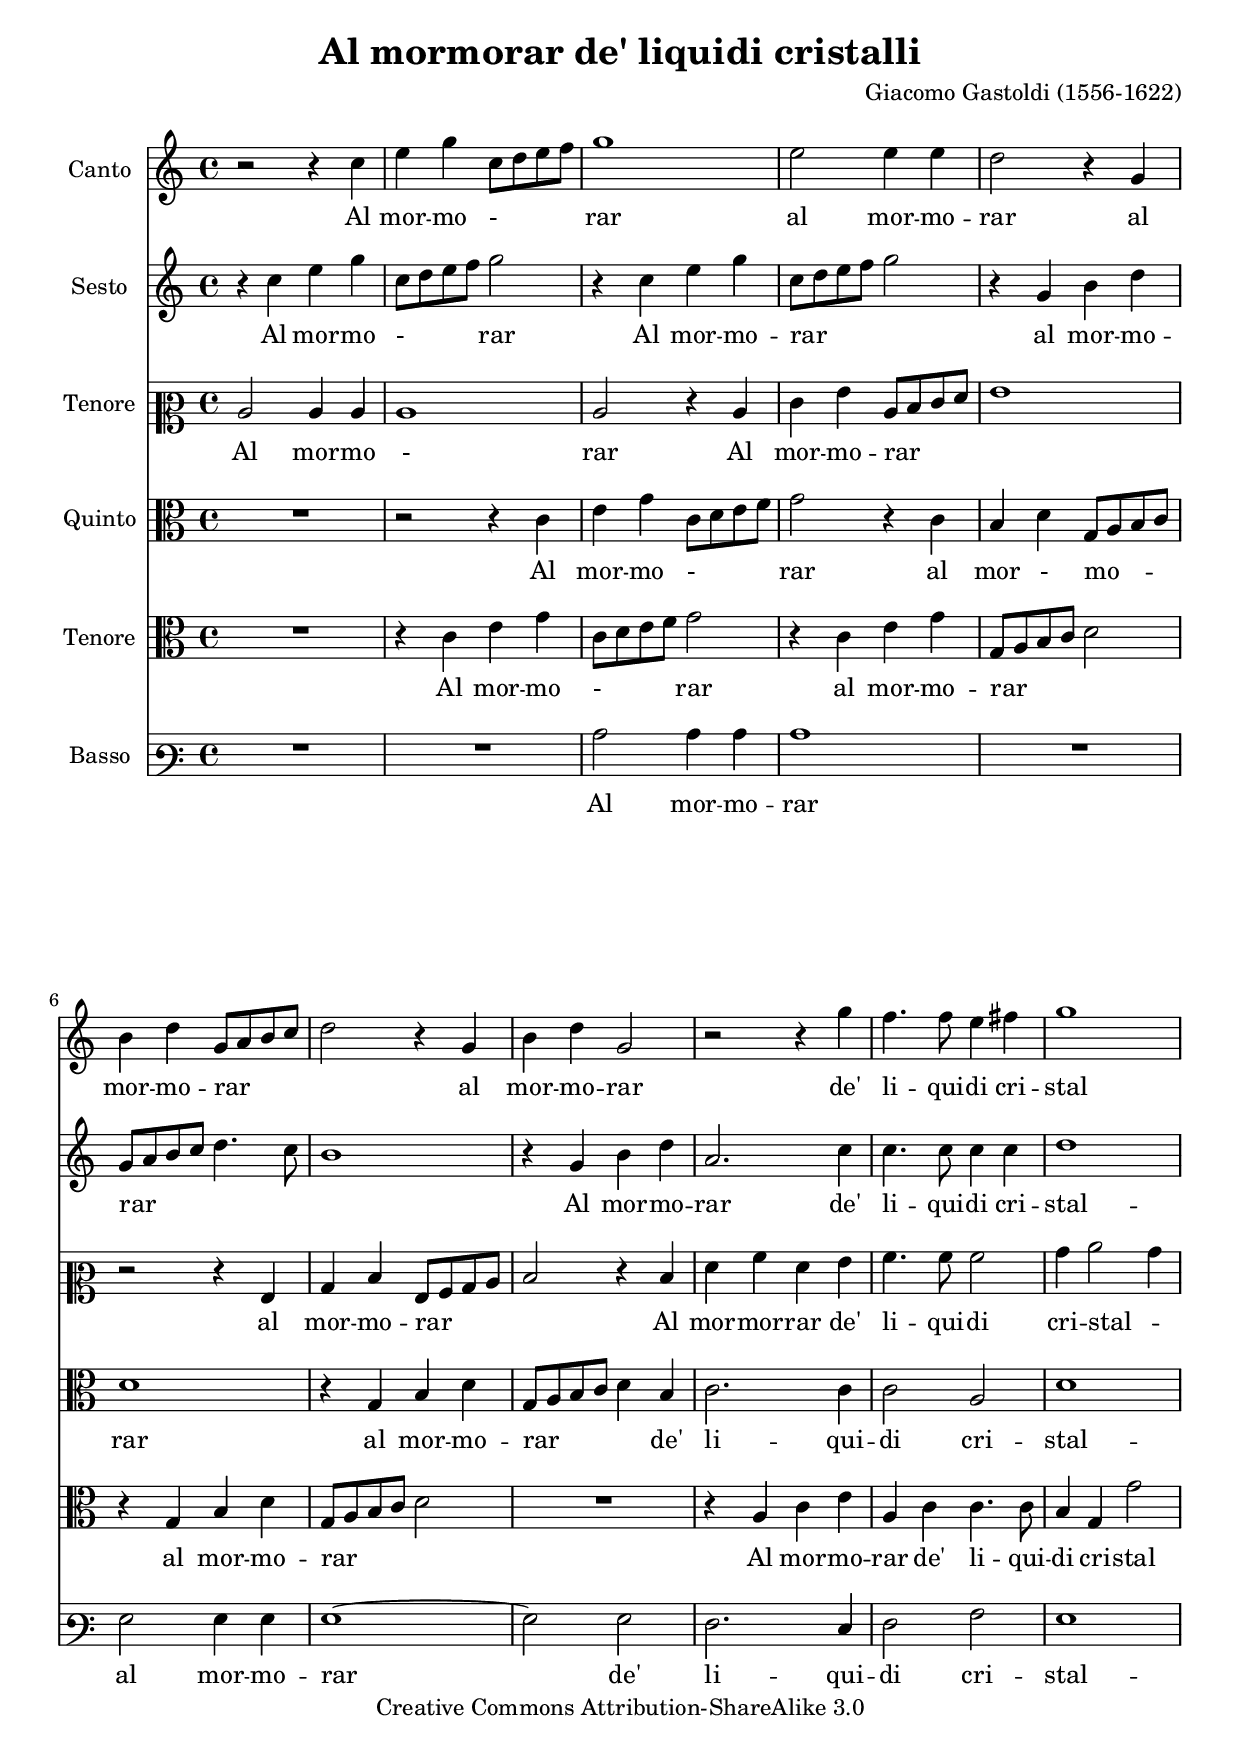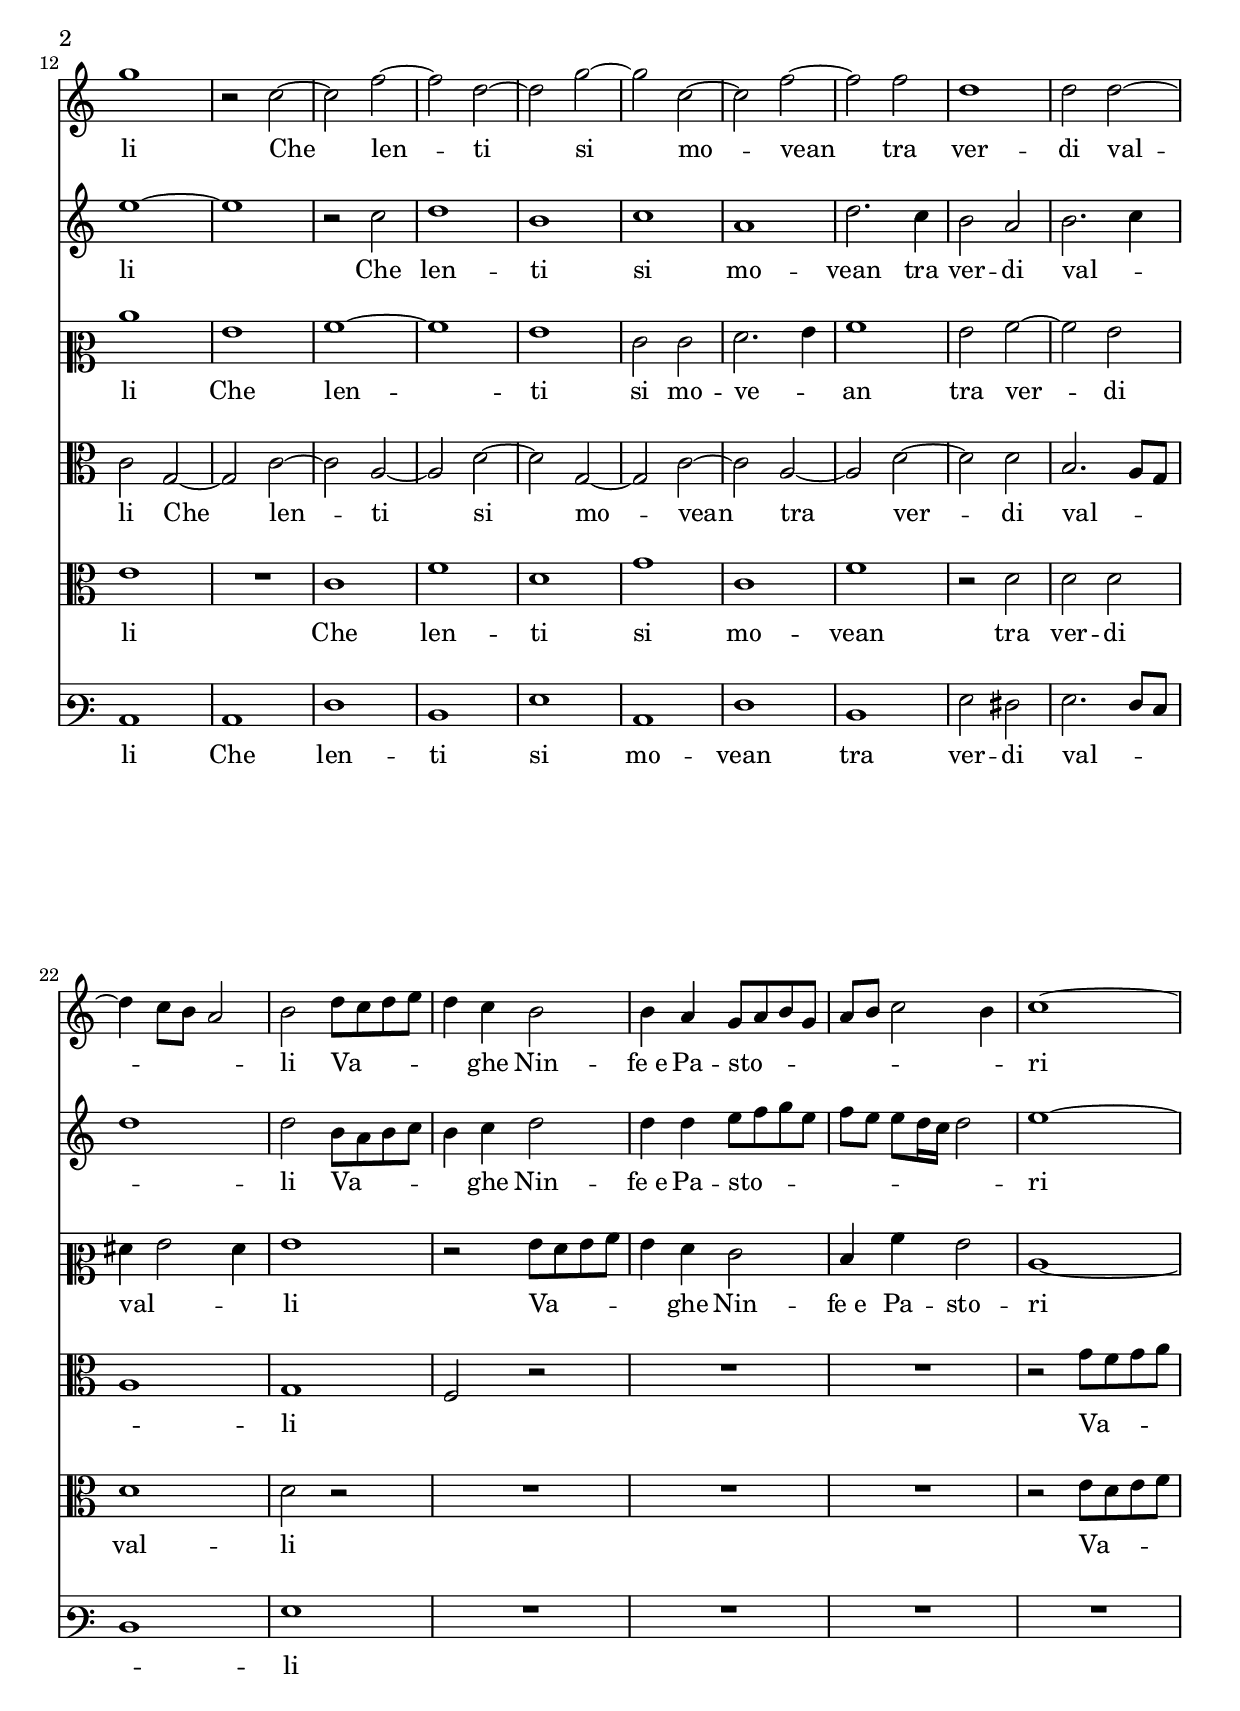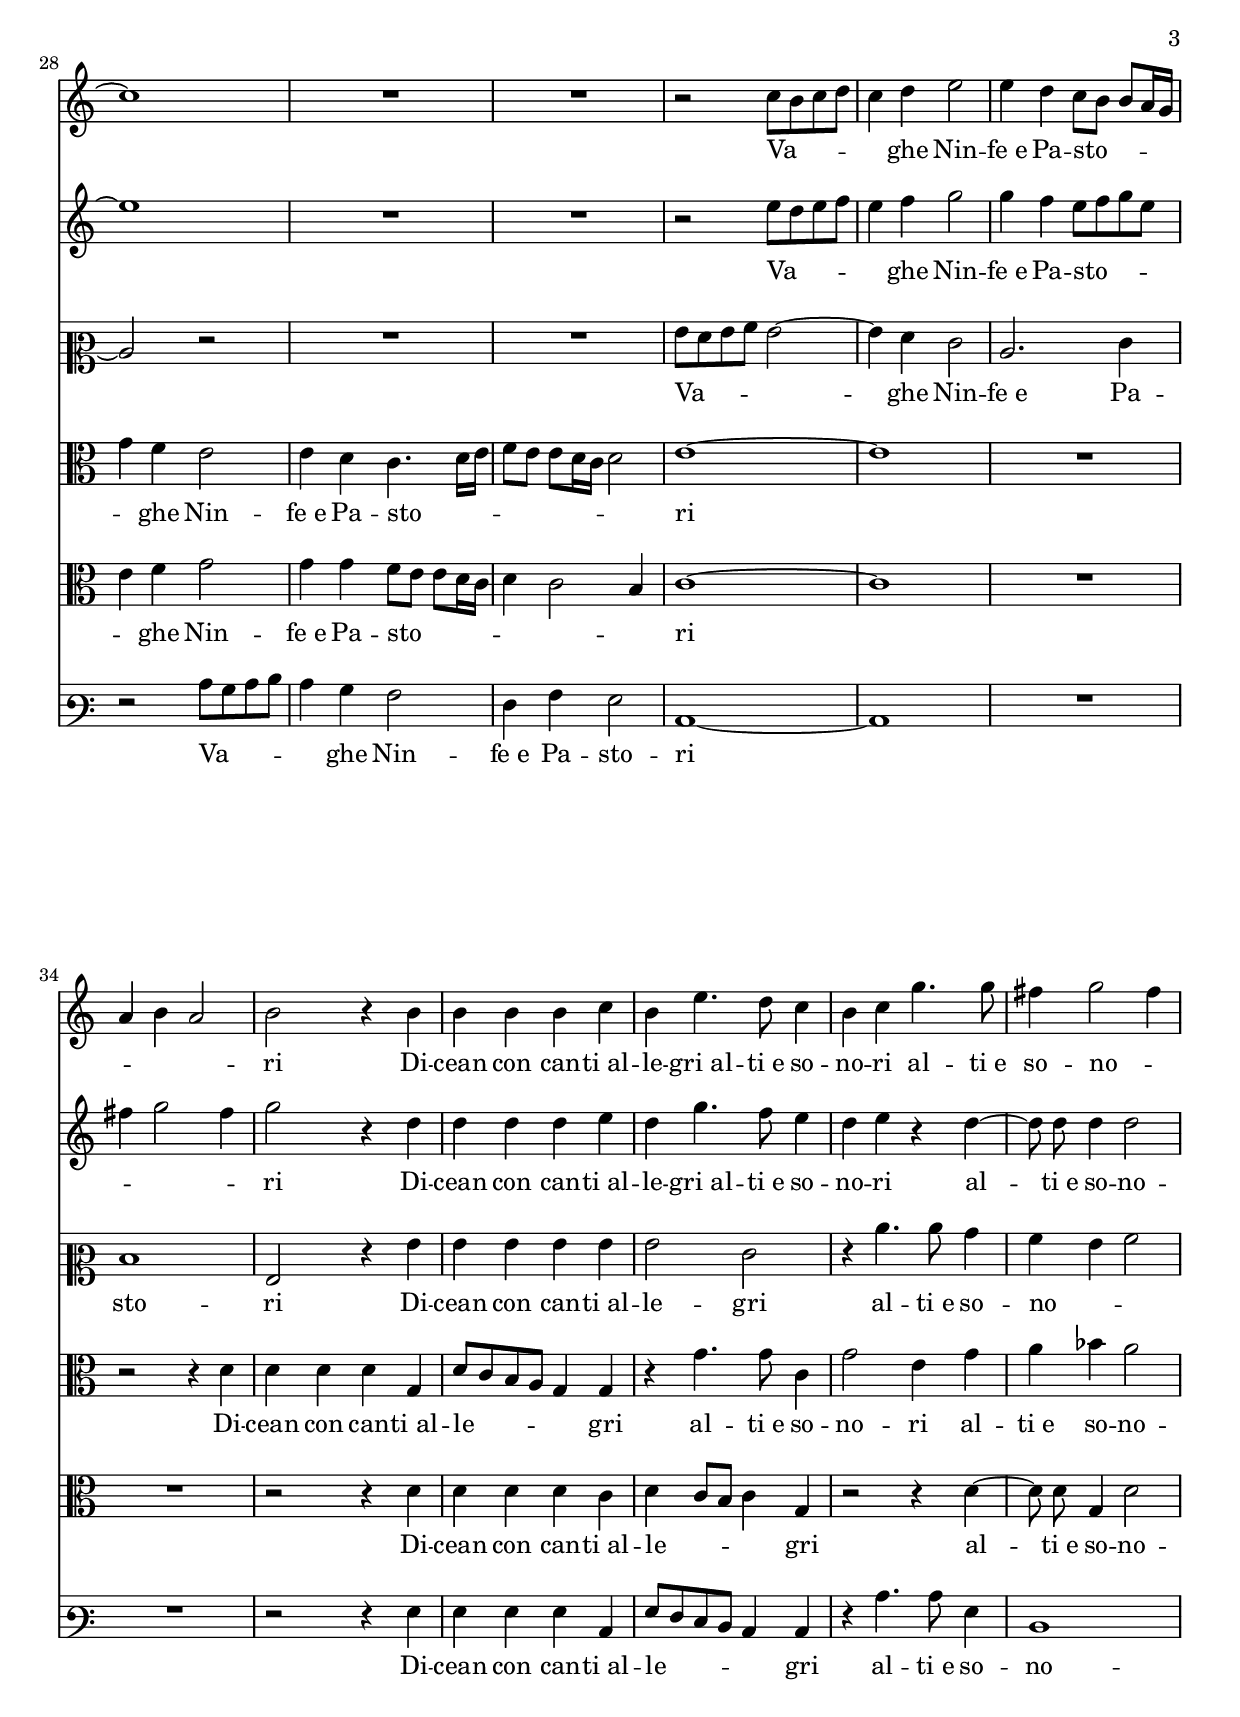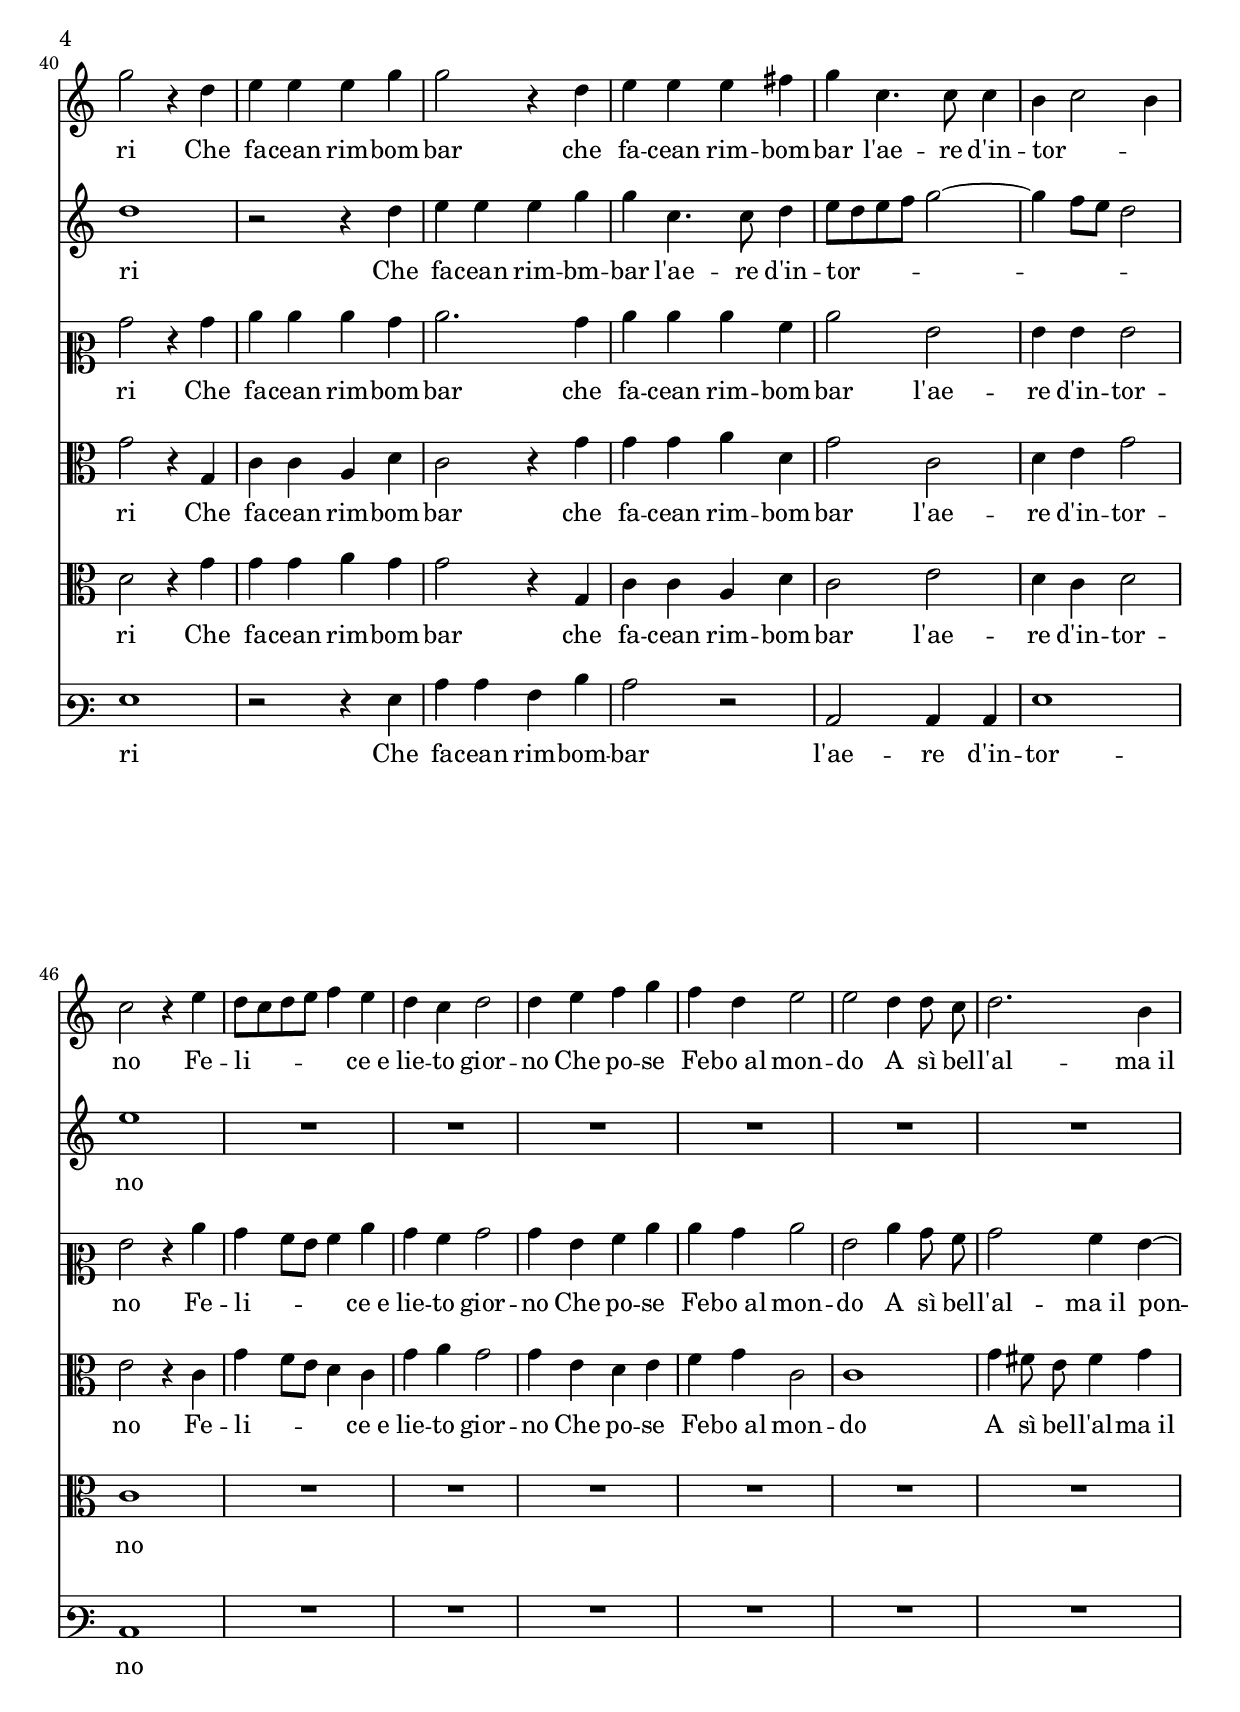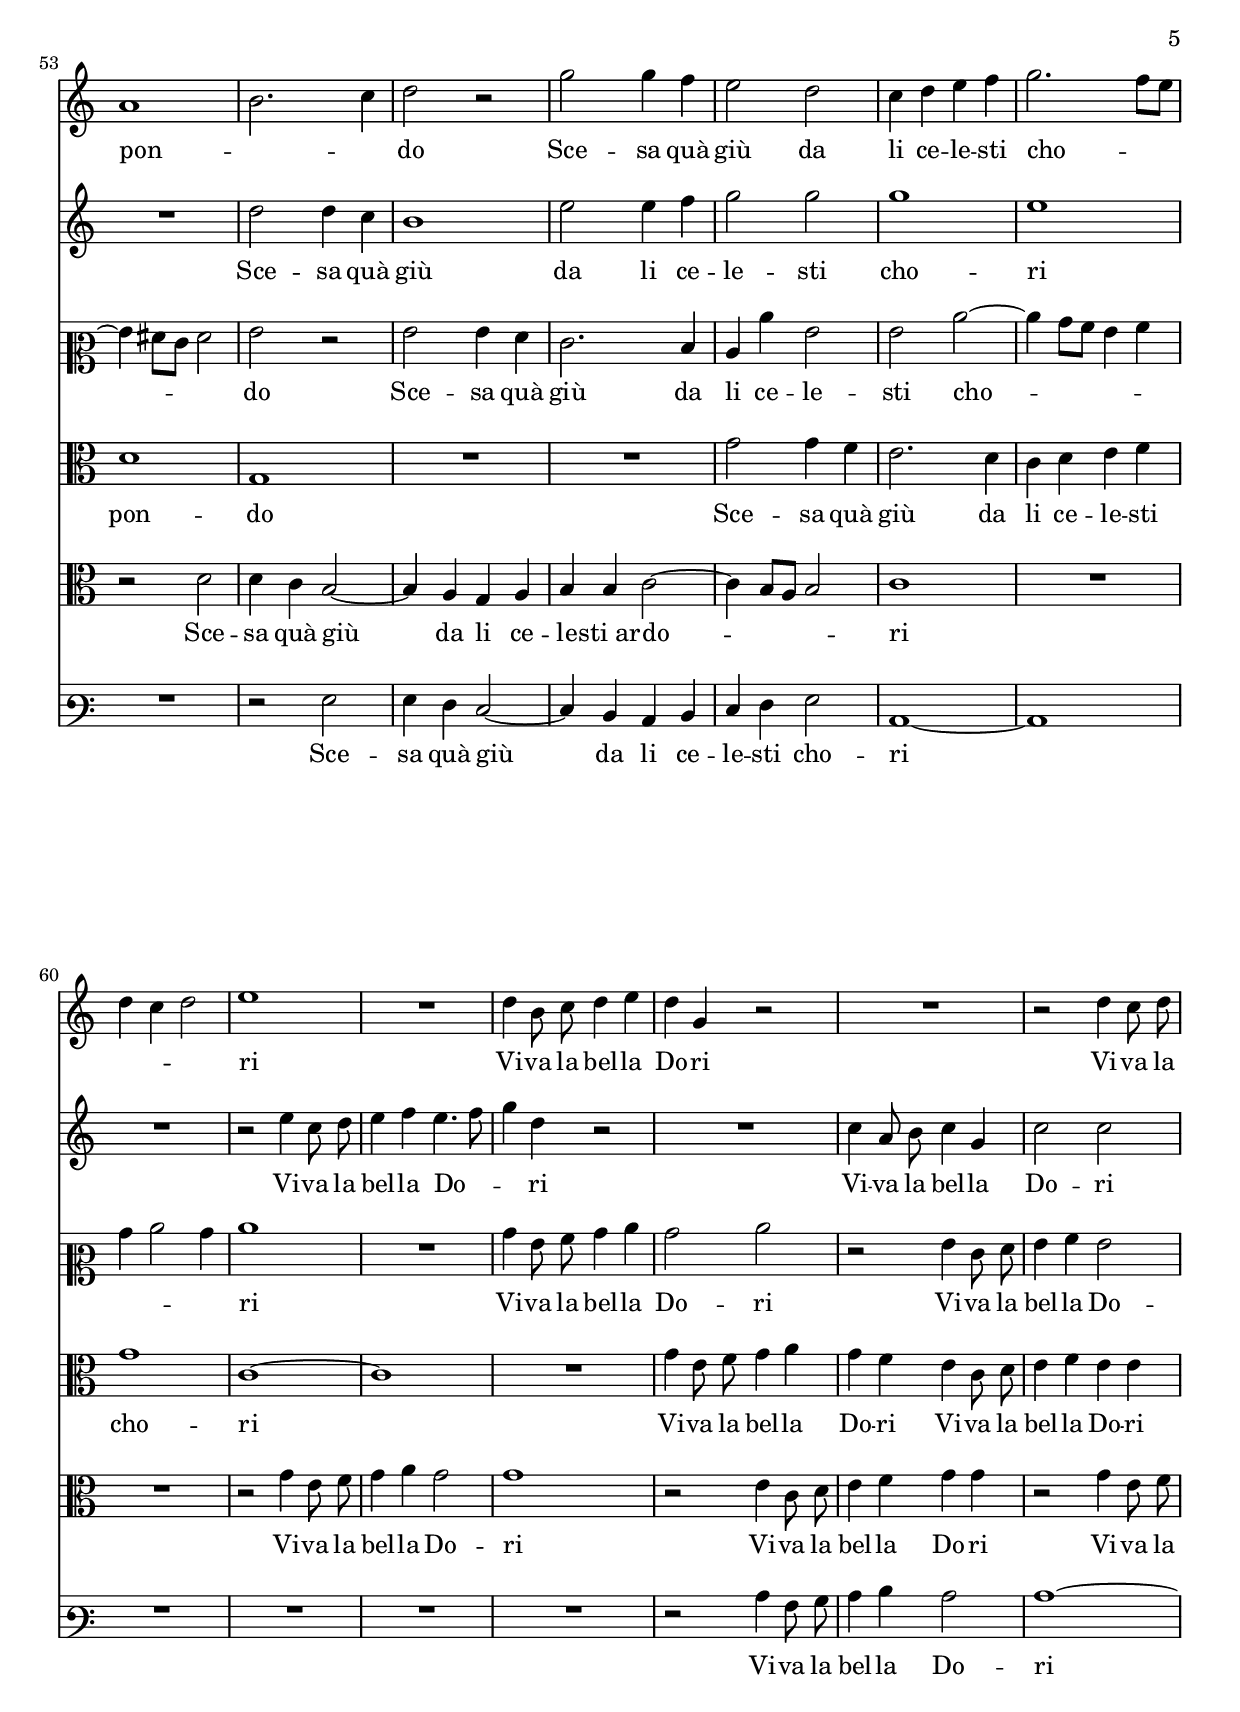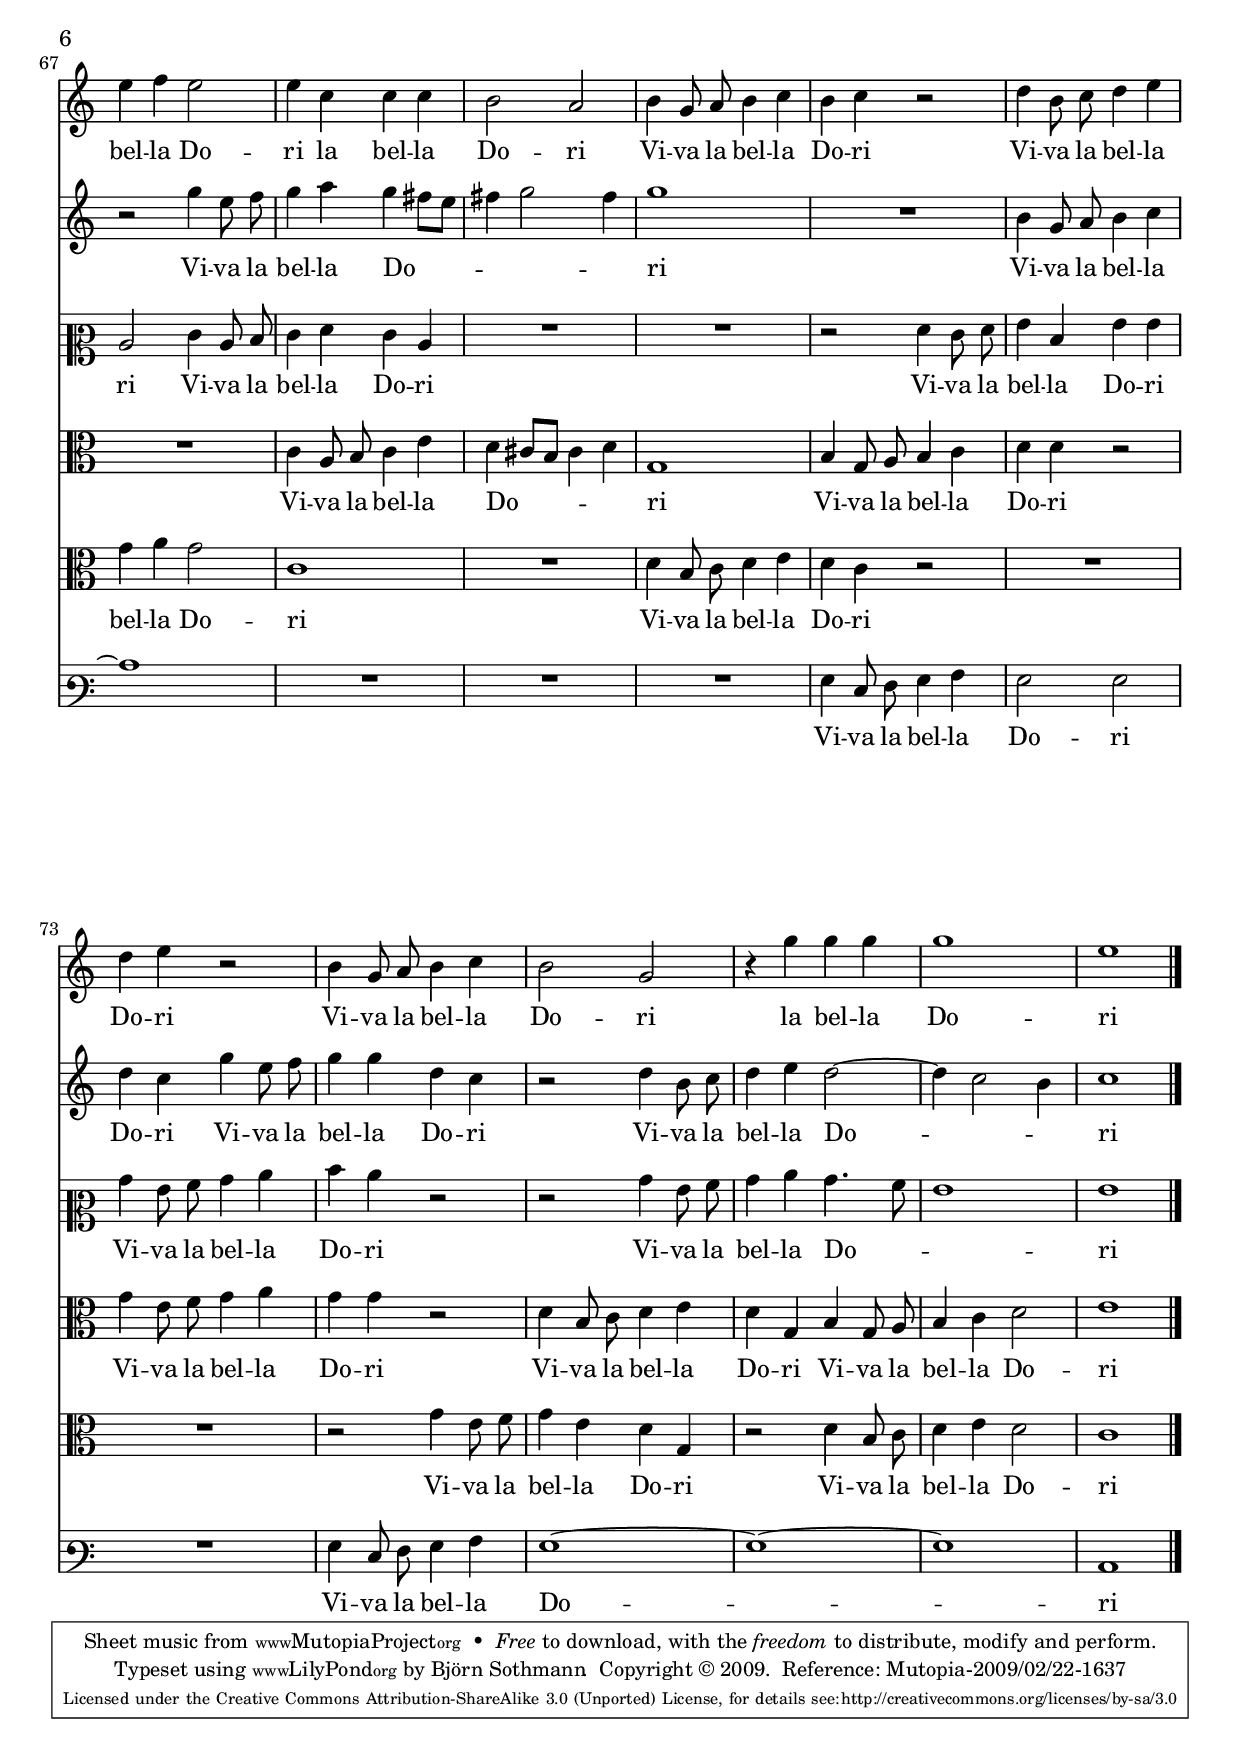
% Created on Sat Jan 24 12:42:55 CET 2009
\version "2.12.1"

\header {
	title = "Al mormorar de' liquidi cristalli"
	composer = "Giacomo Gastoldi (1556-1622)"
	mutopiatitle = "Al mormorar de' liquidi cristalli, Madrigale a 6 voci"
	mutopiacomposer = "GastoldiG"
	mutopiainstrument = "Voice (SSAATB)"
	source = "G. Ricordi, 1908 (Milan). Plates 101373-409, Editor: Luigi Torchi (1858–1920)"
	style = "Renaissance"
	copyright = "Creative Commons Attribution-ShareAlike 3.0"
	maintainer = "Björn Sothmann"
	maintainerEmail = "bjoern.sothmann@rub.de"
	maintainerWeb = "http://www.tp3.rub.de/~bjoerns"
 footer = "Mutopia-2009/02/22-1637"
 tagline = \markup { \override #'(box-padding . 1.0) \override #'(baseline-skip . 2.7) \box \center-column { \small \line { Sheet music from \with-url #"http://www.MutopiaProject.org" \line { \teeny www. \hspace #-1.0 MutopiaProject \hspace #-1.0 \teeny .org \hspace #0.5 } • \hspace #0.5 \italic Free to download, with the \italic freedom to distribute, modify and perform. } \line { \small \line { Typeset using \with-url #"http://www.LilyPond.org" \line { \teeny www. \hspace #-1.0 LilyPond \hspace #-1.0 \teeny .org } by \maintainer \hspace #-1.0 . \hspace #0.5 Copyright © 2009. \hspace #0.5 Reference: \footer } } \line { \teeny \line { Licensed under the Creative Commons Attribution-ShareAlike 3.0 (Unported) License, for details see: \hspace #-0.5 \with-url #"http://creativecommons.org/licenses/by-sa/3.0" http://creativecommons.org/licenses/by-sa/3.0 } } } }
}

\include "deutsch.ly"

verseCan= \lyricmode {
Al mor -- mo - rar al mor -- mo -- rar al mor -- mo -- rar al mor -- mo -- rar de' li -- qui -- di cri -- stal li Che len -- ti si mo -- vean tra ver -- di val -- li Va -- ghe Nin -- fe_e Pa -- sto -- ri Va -- ghe Nin -- fe_e Pa -- sto -- ri Di -- cean con can -- ti_al -- le -- gri_al -- ti_e so -- no -- ri al -- ti_e so -- no -- ri Che fa -- cean rim -- bom -- bar che fa -- cean rim -- bom -- bar l'ae -- re d'in -- tor -- no Fe -- li -- ce_e lie -- to gior -- no Che po -- se Fe -- bo_al mon -- do A sì bel -- l'al -- ma_il pon -- do Sce -- sa quà giù da li ce -- le -- sti cho -- ri Vi -- va la bel -- la Do -- ri Vi -- va la bel -- la Do -- ri la bel -- la Do -- ri Vi -- va la bel -- la Do -- ri Vi -- va la bel -- la Do -- ri Vi -- va la bel -- la Do -- ri la bel -- la Do -- ri
}

verseSes= \lyricmode {
Al mor -- mo - rar Al mor -- mo -- rar al mor -- mo -- rar Al mor -- mo -- rar de' li -- qui -- di cri -- stal -- li Che len -- ti si mo -- vean tra ver -- di val -- li Va -- ghe Nin -- fe_e Pa -- sto -- ri Va -- ghe Nin -- fe_e Pa -- sto -- ri Di -- cean con can -- ti_al -- le -- gri_al -- ti_e so -- no -- ri al -- ti_e so -- no -- ri Che fa -- cean rim -- bm -- bar l'ae -- re d'in -- tor -- no Sce -- sa quà giù da li ce -- le -- sti cho -- ri Vi -- va la bel -- la Do -- ri Vi -- va la bel -- la Do -- ri Vi -- va la bel -- la Do -- ri Vi -- va la bel -- la Do -- ri Vi -- va la bel -- la Do -- ri Vi -- va la bel -- la Do -- ri
}

verseTen= \lyricmode {
Al mor -- mo - rar Al mor -- mo -- rar al mor -- mo -- rar Al mor -- mor -- rar de' li -- qui -- di cri -- stal -- li Che len -- ti si mo -- ve -- an tra ver -- di val -- li Va -- ghe Nin -- fe_e Pa -- sto -- ri Va -- ghe Nin -- fe_e Pa -- sto -- ri Di -- cean con can -- ti_al -- le -- gri al -- ti_e so -- no -- ri Che fa -- cean rim -- bom -- bar che fa -- cean rim -- bom -- bar l'ae -- re d'in -- tor -- no Fe -- li -- ce_e lie -- to gior -- no Che po -- se Fe -- bo_al mon -- do A sì bel -- l'al -- ma_il pon -- do Sce -- sa quà giù da li ce -- le -- sti cho -- ri Vi -- va la bel -- la Do -- ri Vi -- va la bel -- la Do -- ri Vi -- va la bel -- la Do -- ri Vi -- va la bel -- la Do -- ri Vi -- va la bel -- la Do -- ri Vi -- va la bel -- la Do -- ri
}

verseQuin= \lyricmode {
Al mor -- mo - rar al mor - mo -- rar al mor -- mo -- rar de' li -- qui -- di cri -- stal -- li Che len -- ti si mo -- vean tra ver -- di val -- li Va -- ghe Nin -- fe_e Pa -- sto -- ri Di -- cean con can -- ti_al -- le -- gri al -- ti_e so -- no -- ri al -- ti_e so -- no -- ri Che fa -- cean rim -- bom -- bar che fa -- cean rim -- bom -- bar l'ae -- re d'in -- tor -- no Fe -- li -- ce_e lie -- to gior -- no Che po -- se Fe -- bo_al mon -- do A sì bel -- l'al -- ma_il pon -- do Sce -- sa quà giù da li ce -- le -- sti cho -- ri Vi -- va la bel -- la Do -- ri Vi -- va la bel -- la Do -- ri Vi -- va la bel -- la Do -- ri Vi -- va la bel -- la Do -- ri Vi -- va la bel -- la Do -- ri Vi -- va la bel -- la Do -- ri Vi -- va la bel -- la Do -- ri
}

verseTenII= \lyricmode {
Al mor -- mo - rar al mor -- mo -- rar al mor -- mo -- rar Al mor -- mo -- rar de' li -- qui -- di cri -- stal li Che len -- ti si mo -- vean tra ver -- di val -- li Va -- ghe Nin -- fe_e Pa -- sto -- ri Di -- cean con can -- ti_al -- le -- gri al -- ti_e so -- no -- ri Che fa -- cean rim -- bom -- bar che fa -- cean rim -- bom -- bar l'ae -- re d'in -- tor -- no Sce -- sa quà giù da li ce -- le -- sti_ar -- do -- ri Vi -- va la bel -- la Do -- ri Vi -- va la bel -- la Do -- ri Vi -- va la bel -- la Do -- ri Vi -- va la bel -- la Do -- ri Vi -- va la bel -- la Do -- ri Vi -- va la bel -- la Do -- ri
}

verseBas= \lyricmode {
Al mor -- mo -- rar al mor -- mo -- rar de' li -- qui -- di cri -- stal -- li Che len -- ti si mo -- vean tra ver -- di val -- li Va -- ghe Nin -- fe_e Pa -- sto -- ri Di -- cean con can -- ti_al -- le -- gri al -- ti_e so -- no -- ri Che fa -- cean rim -- bom -- bar l'ae -- re d'in -- tor -- no Sce -- sa quà giù da li ce -- le -- sti cho -- ri Vi -- va la bel -- la Do -- ri Vi -- va la bel -- la Do -- ri Vi -- va la bel -- la Do -- ri
}


staffCanto = \new Staff  {
	\time 4/4
	\override Score.MetronomeMark #'stencil = ##f
	\tempo 4 = 120 
	\set Staff.instrumentName="Canto"
	\set Staff.midiInstrument="oboe"
	\key c \major
	\clef treble
	\relative c'' { 	
		\context Voice = "melodyCan" {
			\dynamicUp
			\autoBeamOff
			r2 r4 c |
			e g c,8[ d e f] |
			g1 |
			e2 e4 e |
			d2 r4 g, |
			h d g,8[\melisma a h c] |
			d2\melismaEnd r4 g, |
			h d g,2 |
			r2 r4 g' |
			f4. f8 e4 fis |
			g1 |
			g |
			r2 c,~ |
			c f~ |
			f d~ |
			d g~ |
			g c,~ |
			c f~ |
			f f |
			d1 |
			d2 d~ |
			d4\melisma c8[ h] a2\melismaEnd |
			h2 d8[\melisma c d e] |
			d4\melismaEnd c h2 |
			h4 a g8[\melisma a h g] |
			a[ h] c2 h4\melismaEnd |
			c1~ |
			c |
			R1*2 |
			r2 c8[\melisma h c d] |
			c4\melismaEnd d e2 |
			e4 d c8[\melisma h] h[ a16 g] |
			a4 h a2\melismaEnd |
			h2 r4 h |
			h h h c |
			h e4. d8 c4 |
			h c g'4. g8 |
			fis4 g2\melisma fis4\melismaEnd |
			g2 r4 d |
			e e e g |
			g2 r4 d |
			e e e fis |
			g c,4. c8 c4 |
			h\melisma c2 h4\melismaEnd |
			c2 r4 e |
			d8[\melisma c d e] f4\melismaEnd e |
			d c d2 |
			d4 e f g |
			f d e2 |
			e d4 d8 c |
			d2. h4 |
			a1\melisma |
			h2. c4\melismaEnd |
			d2 r |
			g g4 f |
			e2 d |
			c4 d e f |
			g2.\melisma f8[ e] |
			d4 c d2\melismaEnd |
			e1 |
			R1 |
			d4 h8 c d4 e |
			d g, r2 |
			R1 |
			r2 d'4 c8 d |
			e4 f e2 |
			e4 c c c |
			h2 a |
			h4 g8 a h4 c |
			h c r2 |
			d4 h8 c d4 e |
			d e r2 |
			h4 g8 a h4 c |
			h2 g |
			r4 g' g g |
			g1 |
			e |
		}

	\bar "|."
	}

}
staffSesto = \new Staff  {
	\set Staff.instrumentName="Sesto"
	\set Staff.midiInstrument="oboe"
	\key c \major
	\clef treble
	\relative c'' { 	
		\context Voice = "melodySes" {
			\dynamicUp
			\autoBeamOff
			r4 c e g |
			c,8[ d e f] g2 |
			r4 c, e g |
			c,8[\melisma d e f] g2\melismaEnd |
			r4 g, h d |
			g,8[\melisma a h c] d4. c8 |
			h1\melismaEnd |
			r4 g h d |
			a2. c4 |
			c4. c8 c4 c |
			d1 |
			e1~ |
			e1 |
			r2 c |
			d1 |
			h |
			c |
			a1 |
			d2. c4 |
			h2 a |
			h2.\melisma c4 |
			d1\melismaEnd |
			d2 h8[\melisma a h c] |
			h4\melismaEnd c d2 |
			d4 d e8[\melisma f g e] |
			f[ e] e[ d16 c] d2\melismaEnd |
			e1~ |
			e |
			R1*2 |
			r2 e8[\melisma d e f] |
			e4\melismaEnd f g2 |
			g4 f e8[\melisma f g e] |
			fis4 g2 fis4\melismaEnd |
			g2 r4 d |
			d d d e |
			d g4. f8 e4 |
			d4 e r d~ |
			d8 d d4 d2 |
			d1 |
			r2 r4 d |
			e e e g |
			g c,4. c8 d4 |
			e8[\melisma d e f] g2~ |
			g4 f8[ e] d2\melismaEnd |
			e1 |
			R1*7 |
			d2 d4 c |
			h1 |
			e2 e4 f |
			g2 g |
			g1 |
			e |
			R1 |
			r2 e4 c8 d |
			e4 f e4.\melisma f8 |
			g4\melismaEnd d r2 |
			R1 |
			c4 a8 h c4 g |
			c2 c |
			r g'4 e8 f |
			g4 a g\melisma fis8[ e] |
			fis4 g2 fis4\melismaEnd |
			g1 |
			R1 |
			h,4 g8 a h4 c |
			d c g'4 e8 f |
			g4 g d c |
			r2 d4 h8 c |
			d4 e d2~\melisma |
			d4 c2 h4\melismaEnd |
			c1 |
		}

	\bar "|."
	}

}
staffTenore = \new Staff  {
	\set Staff.instrumentName="Tenore"
	\set Staff.midiInstrument="oboe"
	\key c \major
	\clef mezzosoprano
	\relative c' { 	
		\context Voice = "melodyTen" {
			\dynamicUp
			\autoBeamOff
			c2 c4 c |
			c1 |
			c2 r4 c |
			e g c,8[\melisma d e f] |
			g1\melismaEnd |
			r2 r4 g, |
			h d g,8[\melisma a h c] |
			d2\melismaEnd r4 d |
			f a f g |
			a4. a8 a2 |
			h4 c2\melisma h4\melismaEnd |
			c1 |
			g |
			a~ |
			a |
			g |
			e2 e |
			f2.\melisma g4\melismaEnd |
			a1 |
			g2 a~ |
			a g |
			fis4\melisma g2 fis4\melismaEnd |
			g1 |
			r2 g8[\melisma f g a] |
			g4\melismaEnd f e2 |
			d4 a' g2 |
			c,1~ |
			c2 r |
			R1*2 |
			g'8[\melisma f g a] g2~ |
			g4\melismaEnd f e2 |
			c2. e4 |
			d1 |
			g,2 r4 g' |
			g g g g |
			g2 e |
			r4 c'4. c8 h4 |
			a\melisma g a2\melismaEnd |
			h r4 h |
			c c c h |
			c2. h4 |
			c c c a |
			c2 g |
			g4 g g2 |
			g r4 c |
			h\melisma a8[ g] a4\melismaEnd c4 |
			h a h2 |
			h4 g a c |
			c h c2 |
			g c4 h8 a |
			h2 a4 g~ |
			g\melisma fis8[ e] fis2\melismaEnd |
			g r |
			g g4 f |
			e2. d4 |
			c4 c 'g2 |
			g c~\melisma |
			c4 h8[ a] g4 a |
			h c2 h4\melismaEnd |
			c1 |
			R1 |
			h4 g8 a h4 c |
			h2 c |
			r2 g4 e8 f |
			g4 a g2 |
			c, e4 c8 d |
			e4 f e c |
			R1*2 |
			r2 f4 e8 f |
			g4 d g g |
			h g8 a h4 c |
			d c r2 |
			r h4 g8 a |
			h4 c h4.\melisma a8 |
			g1\melismaEnd |
			g |
		}

	\bar "|."
	}

}
staffQuinto = \new Staff  {
	\set Staff.instrumentName="Quinto"
	\set Staff.midiInstrument="oboe"
	\key c \major
	\clef alto
	\relative c' { 	
		\context Voice = "melodyQuin" {
			\dynamicUp
			\autoBeamOff
			R1 |
			r2 r4 c |
			e g c,8[ d e f] |
			g2 r4 c, |
			h d g,8[ a h c] |
			d1 |
			r4 g, h d |
			g,8[\melisma a h c] d4\melismaEnd h4 |
			c2. c4 |
			c2 a |
			d1 |
			c2 g~ |
			g c~ |
			c a~ |
			a d~ |
			d g,~ |
			g c~ |
			c a~ |
			a d~ |
			d d |
			h2.\melisma a8[ g] |
			a1\melismaEnd |
			g1~ |
			f2 r |
			R1*2 |
			r2 g'8[\melisma f g a] |
			g4\melismaEnd f e2 |
			e4 d c4.\melisma d16[ e] |
			f8[ e] e[ d16 c] d2\melismaEnd |
			e1~ |
			e |
			R1 |
			r2 r4 d |
			d d d g, |
			d'8[\melisma c h a] g4\melismaEnd g |
			r g'4. g8 c,4 |
			g'2 e4 g |
			a b a2 |
			g r4 g, |
			c c a d |
			c2 r4 g' |
			g g a d, |
			g2 c, |
			d4 e g2 |
			e r4 c |
			g'\melisma f8[ e] d4\melismaEnd c |
			g' a g2 |
			g4 e d e |
			f g c,2 |
			c1 |
			g'4 fis8 e fis4 g |
			d1 |
			g, |
			R1*2 |
			g'2 g4 f |
			e2. d4 |
			c d e f |
			g1 |
			c,~ |
			c |
			R1 |
			g'4 e8 f g4 a |
			g f e c8 d |
			e4 f e e |
			R1 |
			c4 a8 h c4 e |
			d4\melisma cis8[ h] cis4 d\melismaEnd |
			g,1 |
			h4 g8 a h4 c |
			d d r2 |
			g4 e8 f g4 a |
			g g r2 |
			d4 h8 c d4 e |
			d g, h g8 a |
			h4 c d2 |
			e1 |
		}

	\bar "|."
	}

}
staffTenoreII = \new Staff  {
	\set Staff.instrumentName="Tenore"
	\set Staff.midiInstrument="oboe"
	\key c \major
	\clef alto
	\relative c' { 	
		\context Voice = "melodyTenII" {
			\dynamicUp
			\autoBeamOff
			R1 |
			r4 c e g |
			c,8[ d e f] g2 |
			r4 c, e g |
			g,8[\melisma a h c] d2\melismaEnd |
			r4 g, h d |
			g,8[\melisma a h c] d2\melismaEnd |
			R1 |
			r4 a c e |
			a, c c4. c8 |
			h4 g g'2 |
			e1 |
			R |
			c |
			f |
			d |
			g |
			c,1 |
			f |
			r2 d |
			d d |
			d1 |
			d2 r2 |
			R1*3 |
			r2 e8[\melisma d e f] |
			e4\melismaEnd f g2 |
			g4 g f8[\melisma e] e[ d16 c] |
			d4 c2 h4\melismaEnd |
			c1~ |
			c |
			R1*2 |
			r2 r4 d |
			d d d c |
			d\melisma c8[ h] c4\melismaEnd g |
			r2 r4 d'~ |
			d8 d g,4 d'2 |
			d r4 g |
			g g a g |
			g2 r4 g, |
			c c a d |
			c2 e |
			d4 c d2 |
			c1 |
			R1*6 |
			r2 d |
			d4 c h2~ |
			h4 a g a |
			h h c2~\melisma |
			c4 h8[ a] h2\melismaEnd |
			c1 |
			R1*2 |
			r2 g'4 e8 f |
			g4 a g2 |
			g1 |
			r2 e4 c8 d |
			e4 f g g |
			r2 g4 e8 f |
			g4 a g2 |
			c,1 |
			R1 |
			d4 h8 c d4 e |
			d c r2 |
			R1*2 |
			r2 g'4 e8 f |
			g4 e d g, |
			r2 d'4 h8 c |
			d4 e d2 |
			c1 |
		}

	\bar "|."
	}

}
staffBasso = \new Staff  {
	\set Staff.instrumentName="Basso"
	\set Staff.midiInstrument="oboe"
	\key c \major
	\clef varbaritone
	\relative c' { 	
		\context Voice = "melodyBas" {
			\dynamicUp
			\autoBeamOff
			R1*2 |
			c2 c4 c |
			c1 |
			R |
			g2 g4 g |
			g1~ |
			g2 g |
			f2. e4 |
			f2 a |
			g1 |
			c, |
			c |
			f |
			d |
			g |
			c, |
			f |
			d |
			g2 fis |
			g2.\melisma f8[ e] |
			d1\melismaEnd |
			g |
			R1*4 |
			r2 c8[\melisma h c d] |
			c4\melismaEnd h a2 |
			f4 a g2 |
			c,1~ |
			c |
			R1*2 |
			r2 r4 g' |
			g g g c, |
			g'8[\melisma f e d] c4\melismaEnd c |
			r4 c'4. c8 g4 |
			d1 |
			g |
			r2 r4 g |
			c c a d |
			c2 r |
			c, c4 c |
			g'1 |
			c, |
			R1*7 |
			r2 g' |
			g4 f e2~ |
			e4 d c d |
			e f g2 |
			c,1~ |
			c |
			R1*4 |
			r2 c'4 a8 h |
			c4 d c2 |
			c1~ |
			c |
			R1*3 |
			g4 e8 f g4 a |
			g2 g |
			R1 |
			g4 e8 f g4 a |
			g1~ |
			g~ |
			g |
			c, |
		}

	\bar "|."
	}

}


\score {
	<<
		\staffCanto
		\context Lyrics = "lmelodyCan" \lyricmode  { \lyricsto "melodyCan" \verseCan }
		
		\staffSesto
		\context Lyrics = "lmelodySes" \lyricmode  { \lyricsto "melodySes" \verseSes }
		
		\staffTenore
		\context Lyrics = "lmelodyTen" \lyricmode  { \lyricsto "melodyTen" \verseTen }
		
		\staffQuinto
		\context Lyrics = "lmelodyQuin" \lyricmode  { \lyricsto "melodyQuin" \verseQuin }
		
		\staffTenoreII
		\context Lyrics = "lmelodyTenII" \lyricmode  { \lyricsto "melodyTenII" \verseTenII }
		
		\staffBasso
		\context Lyrics = "lmelodyBas" \lyricmode  { \lyricsto "melodyBas" \verseBas }
		
	>>
	
	\midi {
	}

	\layout  {
	}
}

\paper {
}

